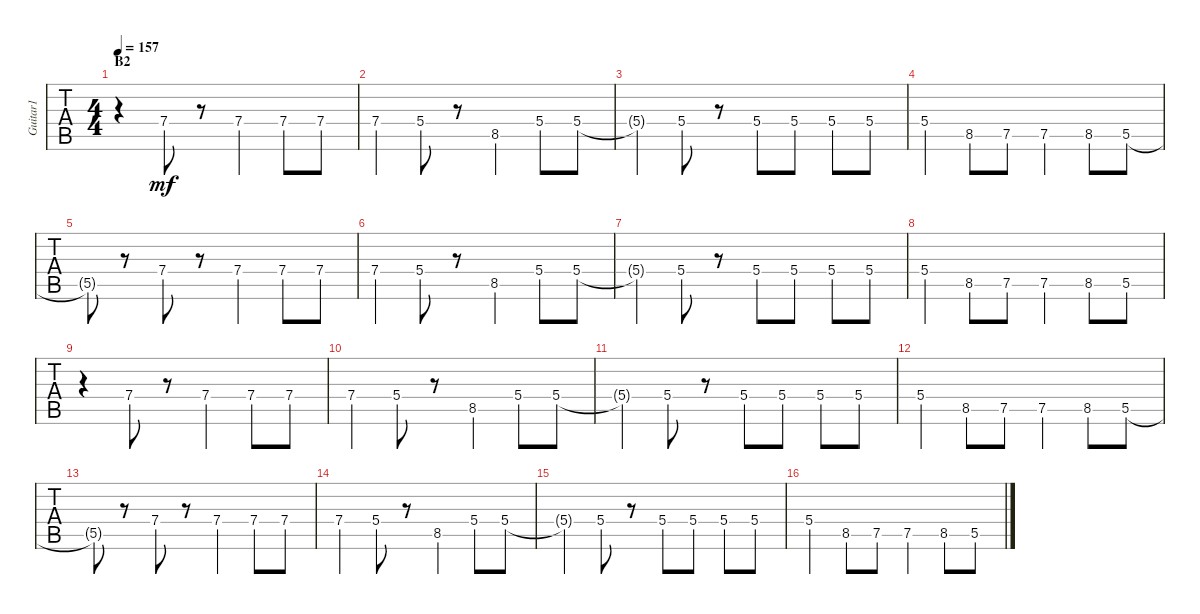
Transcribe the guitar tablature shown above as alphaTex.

\track ("Guitar1" "Guitar1") {instrument overdrivenguitar}
\staff {tabs}
\tuning (E4 B3 G3 D3 A2 D2) {hide}
\ts (4 4)
\section ("" "B2")
\tempo 157
\clef g2
\ks c
r.4{dy mp} 7.4.8{dy mf} r.8 7.4.4 7.4.8 7.4.8 |
7.4.4 5.4.8 r.8 8.5.4 5.4.8 5.4.8 |
5.4{t}.4 5.4.8 r.8 5.4.8 5.4.8 5.4.8 5.4.8 |
5.4.4 8.5.8 7.5.8 7.5.4 8.5.8 5.5.8 |
5.5{t}.8 r.8 7.4.8 r.8 7.4.4 7.4.8 7.4.8 |
7.4.4 5.4.8 r.8 8.5.4 5.4.8 5.4.8 |
5.4{t}.4 5.4.8 r.8 5.4.8 5.4.8 5.4.8 5.4.8 |
5.4.4 8.5.8 7.5.8 7.5.4 8.5.8 5.5.8 |
r.4 7.4.8 r.8 7.4.4 7.4.8 7.4.8 |
7.4.4 5.4.8 r.8 8.5.4 5.4.8 5.4.8 |
5.4{t}.4 5.4.8 r.8 5.4.8 5.4.8 5.4.8 5.4.8 |
5.4.4 8.5.8 7.5.8 7.5.4 8.5.8 5.5.8 |
5.5{t}.8 r.8 7.4.8 r.8 7.4.4 7.4.8 7.4.8 |
7.4.4 5.4.8 r.8 8.5.4 5.4.8 5.4.8 |
5.4{t}.4 5.4.8 r.8 5.4.8 5.4.8 5.4.8 5.4.8 |
5.4.4 8.5.8 7.5.8 7.5.4 8.5.8 5.5.8
